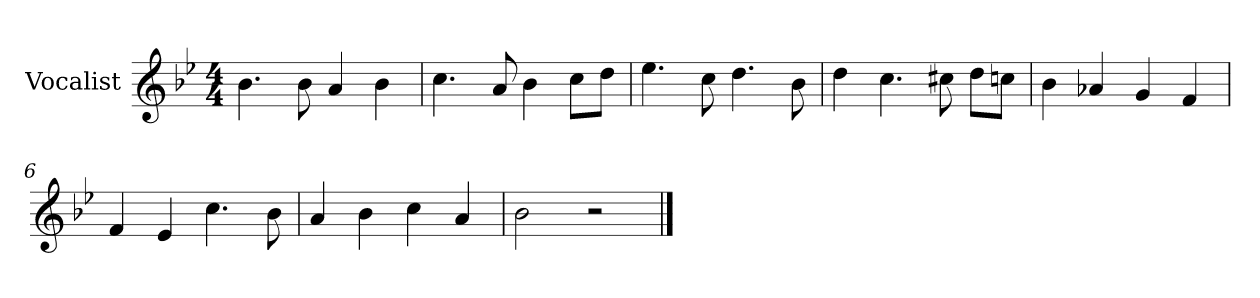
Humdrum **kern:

**kern
*part1
*staff1
*I"Vocalist
*k[b-e-]
*B-:
*M4/4
=1
4.b-
8b-
4a
4b-
=2
4.cc
8a
4b-
8ccL
8ddJ
=3
4.ee-
8cc
4.dd
8b-
=4
4dd
4.cc
8cc#X
8ddL
8ccnJ
=5
4b-
4a-X
4g
4f
=6
4f
4e-
4.cc
8b-
=7
4a
4b-
4cc
4a
=8
2b-
2r
==
*-
